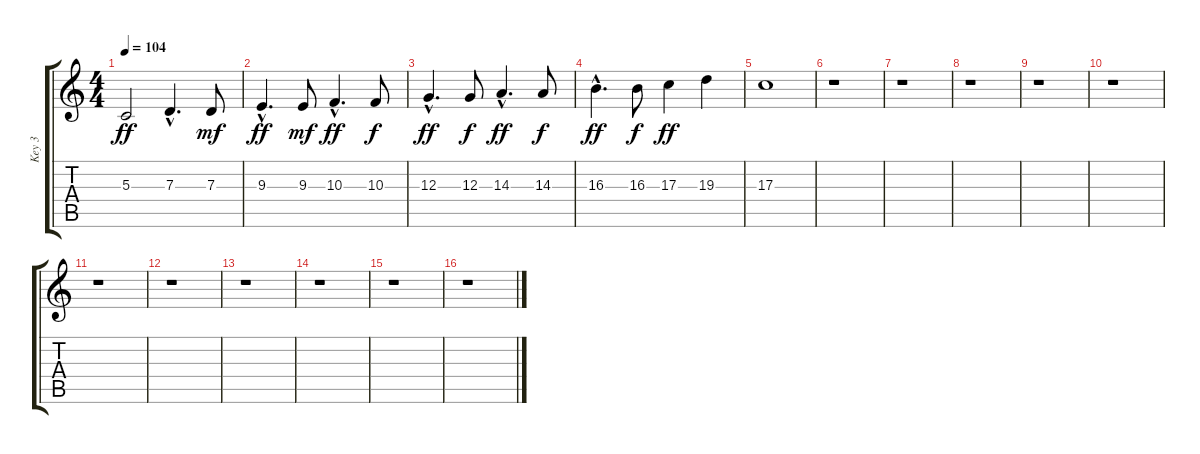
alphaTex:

\track ("Key 3" "Key 3") {instrument fx5brightness}
\staff {score tabs}
\tuning (E4 B3 G3 D3 A2 E2) {hide}
\ts (4 4)
\tempo 104
\clef g2
\ks c
5.3.2{dy ff} 7.3{hac}.4{d} 7.3.8{dy mf} |
9.3{hac}.4{d dy ff} 9.3.8{dy mf} 10.3{hac}.4{d dy ff} 10.3.8{dy f} |
12.3{hac}.4{d dy ff} 12.3.8{dy f} 14.3{hac}.4{d dy ff} 14.3.8{dy f} |
16.3{hac}.4{d dy ff} 16.3.8{dy f} 17.3.4{dy ff} 19.3.4 |
17.3.1 |
r.1 |
r.1 |
r.1 |
r.1 |
r.1 |
r.1 |
r.1 |
r.1 |
r.1 |
r.1 |
r.1
